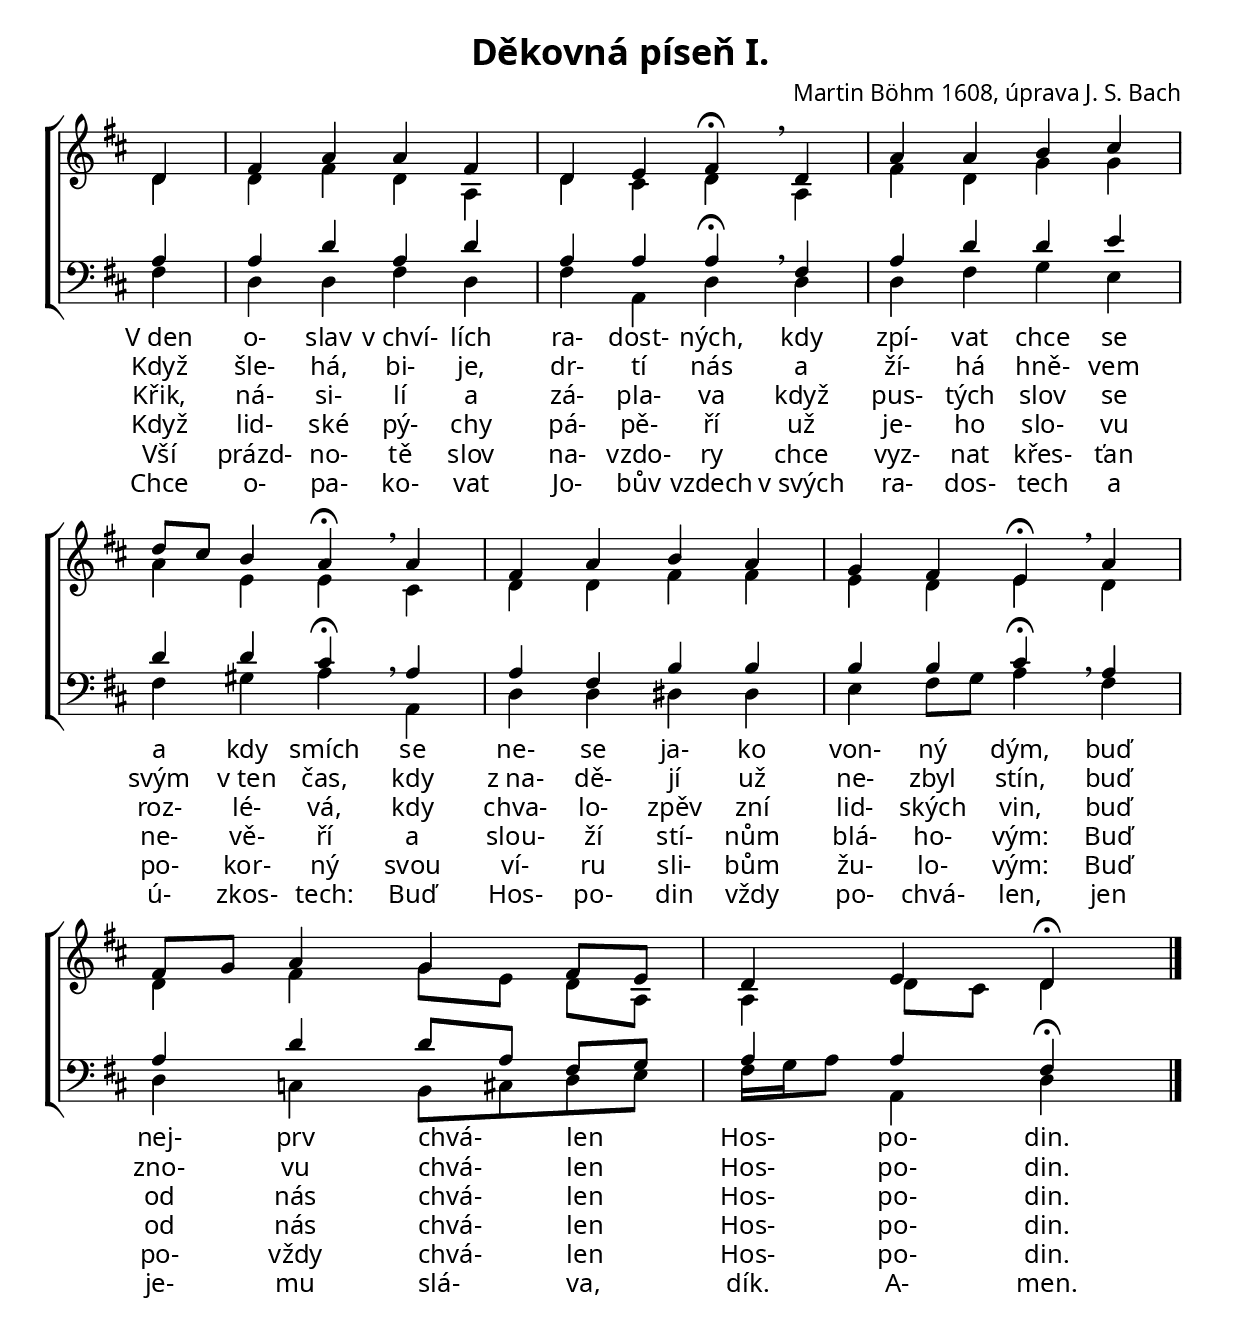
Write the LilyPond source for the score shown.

\version "2.19.44"
\include "deutsch.ly"

#(set-default-paper-size "a4")

\paper {
  indent = #0
  #(define fonts
    (make-pango-font-tree "Junicode"
                          "Nimbus Sans"
                          "Luxi Mono"
                          (/ staff-height pt 20)))
}

\header {
  title = "Děkovná píseň I."
  composer = "Martin Böhm 1608, úprava J. S. Bach"
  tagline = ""
}

\layout {
  \context {
    \Score
    \omit BarNumber
    \omit TimeSignature
  }
}

global = {
  \key d \major
  \time 4/4
}
sopMusic = \relative c' {
  \key d \major
  \time 4/4
  \stemUp
  \partial 4
  d4 fis a a fis d e fis\fermata \breathe d
  a' a h cis d8 [ cis ] h4 a\fermata \breathe a
  fis a h a g fis e\fermata \breathe a
  fis8 [ g ] a4 g fis8 [ e ] d4 e d\fermata \bar "|."
}
altoMusic = \relative c' {
  \key d \major
  \time 4/4
  \stemDown
  \partial 4
  d4 d fis d a d cis d a
  fis' d g g a e e cis
  d d fis fis e d e d
  d fis g8 [ e ] d [ a ] a4 d8 [ cis ] d4 \bar "|."
}
czechWordsi = \lyricmode {
V_den o- slav v_chví- lích ra- dost- ných, kdy zpí- vat chce se a kdy smích se ne- se ja- ko von- ný dým, buď nej- prv chvá- _ len _ Hos- po- din.
}
czechWordsii = \lyricmode {
Když šle- há, bi- je, dr- tí nás a ží- há hně- vem svým v_ten čas, kdy z_na- dě- jí už ne- zbyl stín, buď zno- vu chvá- _ len _ Hos- po- din.
}
czechWordsiii = \lyricmode {
Křik, ná- si- lí a zá- pla- va když pus- tých slov se roz- lé- vá, kdy chva- lo- zpěv zní lid- ských vin, buď od nás chvá- _ len _ Hos- po- din.
}
czechWordsiv = \lyricmode {
Když lid- ské pý- chy pá- pě- ří už je- ho slo- vu ne- vě- ří a slou- ží stí- nům blá- ho- vým: Buď od nás chvá- _ len _ Hos- po- din.
}
czechWordsv = \lyricmode {
Vší prázd- no- tě slov na- vzdo- ry chce vyz- nat křes- ťan po- kor- ný svou ví- ru sli- bům žu- lo- vým: Buď po- vždy chvá- _ len _ Hos- po- din.
}
czechWordsvi = \lyricmode {
Chce o- pa- ko- vat Jo- bův vzdech v_svých ra- dos- tech a ú- zkos- tech: Buď Hos- po- din vždy po- chvá- len, jen je- mu slá- _ va, _ dík. A- men.
}
tenorMusic = \relative c' {
  \key d \major
  \time 4/4
  \stemUp
  \partial 4
  a4 a d a d a a a\fermata \breathe fis
  a d d e d d cis\fermata \breathe a
  a fis h h h h cis\fermata \breathe a
  a d d8 [ a ] fis [ g ] a4 a fis\fermata \bar "|."
}
bassMusic = \relative c {
  \key d \major
  \time 4/4
  \stemDown
  \partial 4
  fis4 d  d fis d fis a, d d
  d fis g e fis gis a a,
  d d dis dis e fis8 [ g ] a4 fis
  d c h8 [ cis d e ] fis16 [ g a8 ] a,4 d \bar "|."
}
\score {
  \new ChoirStaff <<
    \new Staff = women \with { printPartCombineTexts = ##f } {
       \partcombine
       \new Voice = "sopranos" { \sopMusic }
       \new Voice = "altos" { \altoMusic }
    }
    \new Staff = men \with { printPartCombineTexts = ##f } {
       \clef bass
       \partcombine
       \new Voice = "tenores" { \tenorMusic }
       \new Voice = "bassos" { \bassMusic }
    }
    \new Lyrics \with { alignBelowContext = men } \lyricsto tenores \czechWordsvi
    \new Lyrics \with { alignBelowContext = men } \lyricsto tenores \czechWordsv
    \new Lyrics \with { alignBelowContext = men } \lyricsto tenores \czechWordsiv
    \new Lyrics \with { alignBelowContext = men } \lyricsto tenores \czechWordsiii
    \new Lyrics \with { alignBelowContext = men } \lyricsto tenores \czechWordsii
    \new Lyrics \with { alignBelowContext = men } \lyricsto tenores \czechWordsi
  >>
  \layout {
    \context {
       % a little smaller so lyrics
       % can be closer to the staff
       \Staff
       \override VerticalAxisGroup #'minimum-Y-extent = #'(-3 . 3)
    }
  }
}
